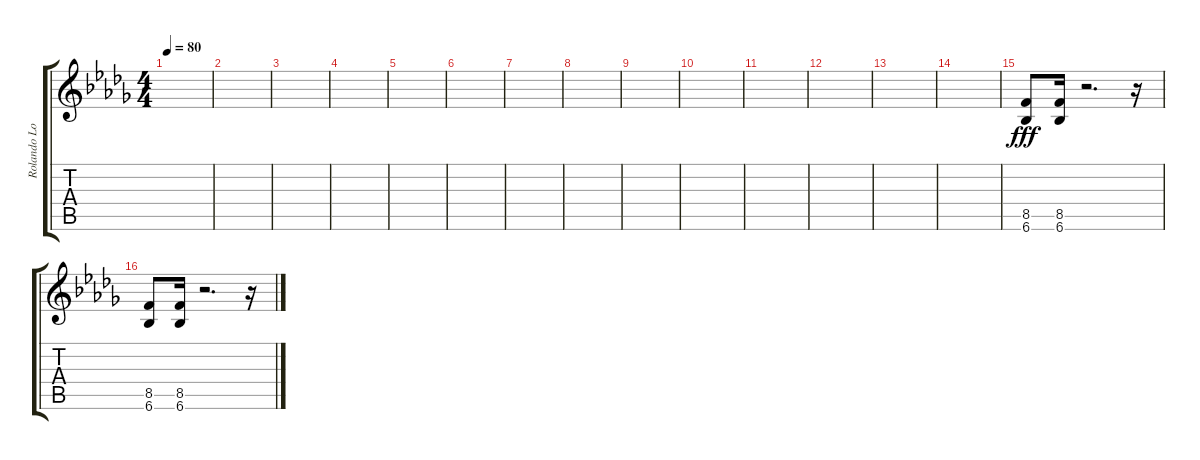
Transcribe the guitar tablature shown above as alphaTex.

\track ("Rolando Lopez" "Rolando Lo") {instrument overdrivenguitar}
\staff {score tabs}
\tuning (E4 B3 G3 D3 A2 E2) {hide}
\ts (4 4)
\tempo 80
\clef g2
\ks bbminor
|
|
|
|
|
|
|
|
|
|
|
|
|
|
(8.5 6.6).8{dy fff volume 14 instrument distortionguitar} (8.5 6.6).16 r.2{d} r.16 |
(8.5 6.6).8 (8.5 6.6).16 r.2{d} r.16
